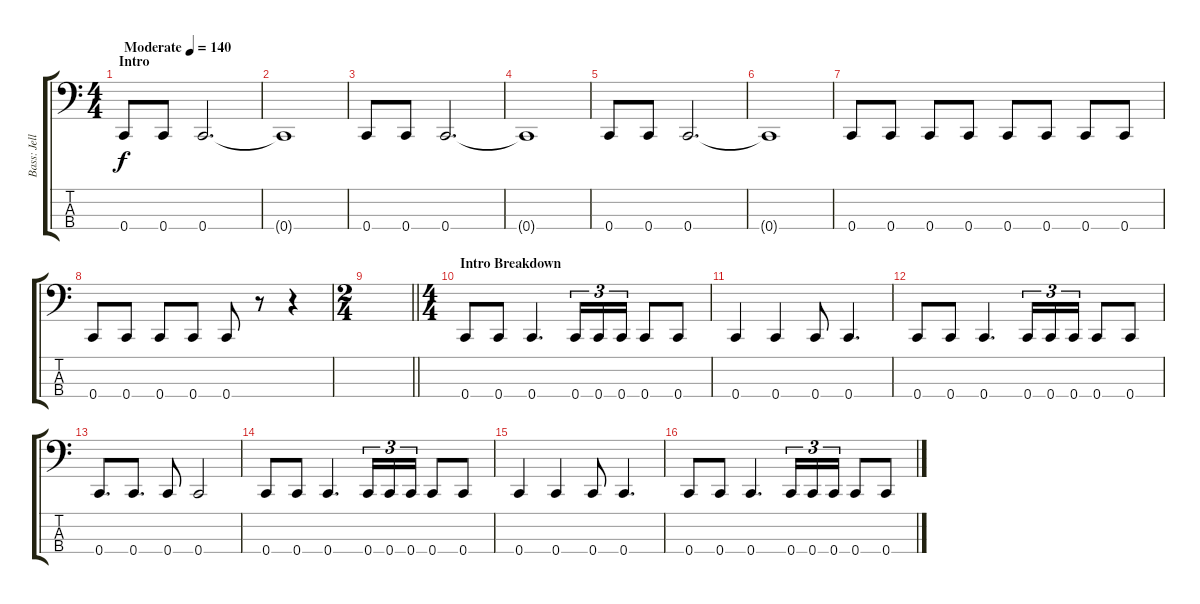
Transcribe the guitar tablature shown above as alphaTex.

\track ("Bass: Jelle" "Bass: Jell") {instrument electricbasspick}
\staff {score tabs}
\tuning (F2 C2 G1 C1) {hide}
\ts (4 4)
\section ("" "Intro")
\tempo (140 "Moderate")
\clef f4
\ks c
0.4.8{dy f instrument electricbasspick} 0.4.8 0.4.2{d} |
0.4{t}.1 |
0.4.8 0.4.8 0.4.2{d} |
0.4{t}.1 |
0.4.8 0.4.8 0.4.2{d} |
0.4{t}.1 |
0.4.8 0.4.8 0.4.8 0.4.8 0.4.8 0.4.8 0.4.8 0.4.8 |
0.4.8 0.4.8 0.4.8 0.4.8 0.4.8 r.8 r.4 |
\ts (2 4)
\barLineRight lightlight
|
\ts (4 4)
\section ("" "Intro Breakdown")
0.4.8 0.4.8 0.4.4{d} 0.4.16{tu (3 2)} 0.4.16{tu (3 2)} 0.4.16{tu (3 2)} 0.4.8 0.4.8 |
0.4.4 0.4.4 0.4.8 0.4.4{d} |
0.4.8 0.4.8 0.4.4{d} 0.4.16{tu (3 2)} 0.4.16{tu (3 2)} 0.4.16{tu (3 2)} 0.4.8 0.4.8 |
0.4.8{d} 0.4.8{d} 0.4.8 0.4.2 |
0.4.8 0.4.8 0.4.4{d} 0.4.16{tu (3 2)} 0.4.16{tu (3 2)} 0.4.16{tu (3 2)} 0.4.8 0.4.8 |
0.4.4 0.4.4 0.4.8 0.4.4{d} |
0.4.8 0.4.8 0.4.4{d} 0.4.16{tu (3 2)} 0.4.16{tu (3 2)} 0.4.16{tu (3 2)} 0.4.8 0.4.8
